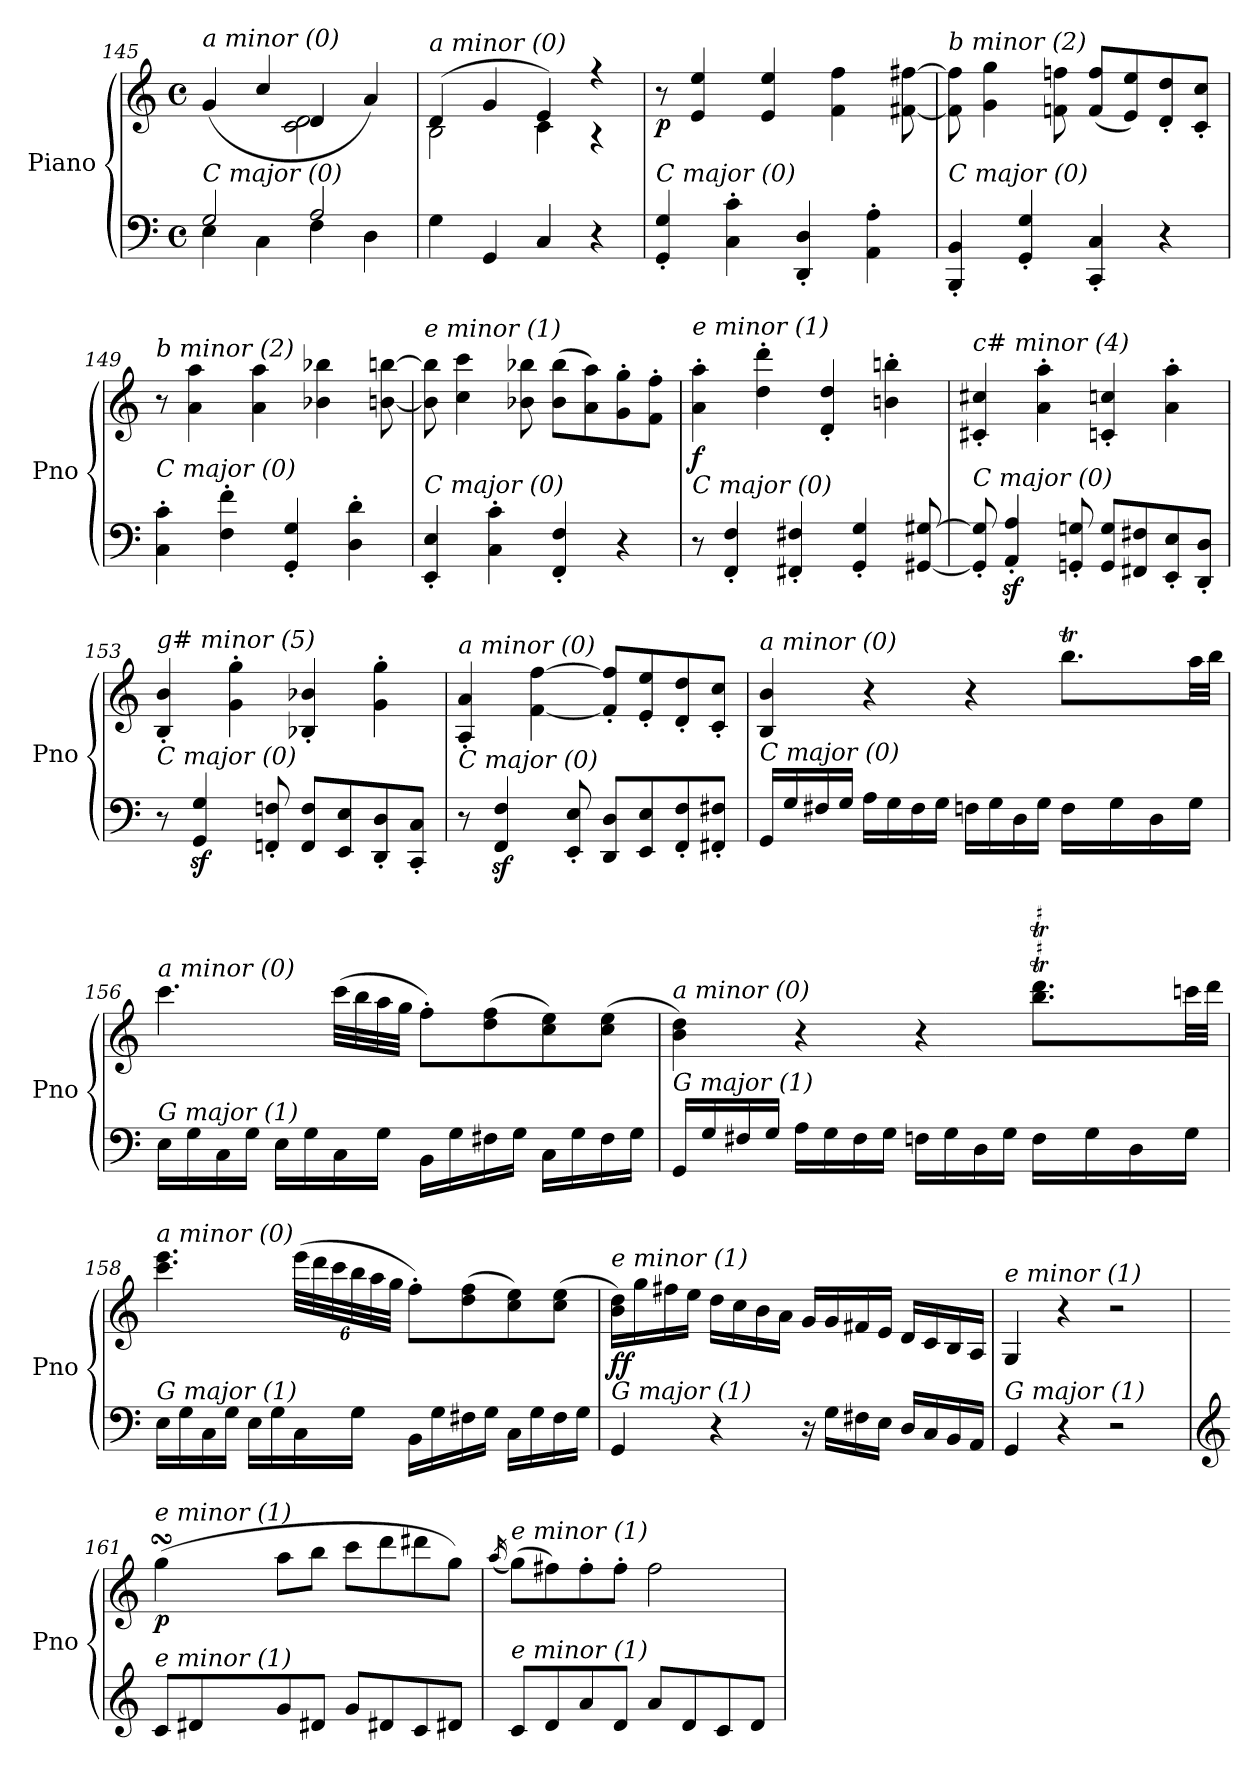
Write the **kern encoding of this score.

**kern	**kern	**dynam
*part1	*part1	*part1
*staff2	*staff1	*staff1/2
*I"Piano	*	*
*I'Pno	*	*
*clefF4	*clefG2	*
*k[]	*k[]	*
*M4/4	*M4/4	*
*met(c)	*met(c)	*
=145	=145	=145
*^	*^	*
*	*^	*	*	*
!	!	!	!LO:TX:i:t=a minor (0)	!	!
!LO:TX:i:t=C major (0)	!	!	!	!	!
2ryy	2G/	4E\	(4g/	2ryy	.
.	.	4C\	4cc/	.	.
2ryy	2A/	4F\	4d/	2c\ 2d\	.
.	.	4D\	4a/)	.	.
=146	=146	=146	=146	=146	=146
!	!	!	!LO:TX:i:t=a minor (0)	!	!
!LO:TX:i:t=C major (0)	!	!	!	!	!
*v	*v	*v	*	*	*
4G\	(4d/	2B\	.
4GG/	4g/	.	.
4C/	4e/)	4c\	.
4r	4r	4r	.
=147	=147	=147	=147
!	!LO:TX:i:t=f# minor (3)	!	!
!LO:TX:i:t=C major (0)	!	!	!
!	!	!	!LO:DY:b
*	*v	*v	*
4GG/' 4G/'	8r	p
.	4e/ 4ee/	.
4C\' 4c\'	.	.
.	4e/ 4ee/	.
4DD/' 4D/'	.	.
.	4f\ 4ff\	.
4AA\' 4A\'	.	.
.	[8f#X\ [8ff#X\	.
=148	=148	=148
!	!LO:TX:i:t=b minor (2)	!
!LO:TX:i:t=C major (0)	!	!
4BBB/' 4BB/'	8f#\] 8ff#\]	.
.	4g\ 4gg\	.
4GG/' 4G/'	.	.
.	8fn\ 8ffn\	.
4CC/' 4C/'	(8f/ 8ff/L	.
.	8e/ 8ee/)	.
4r	8d/' 8dd/'	.
.	8c/' 8cc/'J	.
!!LO:LB:g=z
=149	=149	=149
!	!LO:TX:i:t=b minor (2)	!
!LO:TX:i:t=C major (0)	!	!
4C\' 4c\'	8r	.
.	4a\ 4aa\	.
4F\' 4f\'	.	.
.	4a\ 4aa\	.
4GG/' 4G/'	.	.
.	4b-X\ 4bb-X\	.
4D\' 4d\'	.	.
.	[8bn\ [8bbn\	.
=150	=150	=150
!	!LO:TX:i:t=e minor (1)	!
!LO:TX:i:t=C major (0)	!	!
4EE/' 4E/'	8b\] 8bb\]	.
.	4cc\ 4ccc\	.
4C\' 4c\'	.	.
.	8b-X\ 8bb-X\	.
4FF/' 4F/'	(8b-\ 8bb-\L	.
.	8a\ 8aa\)	.
4r	8g\' 8gg\'	.
.	8f\' 8ff\'J	.
=151	=151	=151
!	!LO:TX:i:t=e minor (1)	!
!LO:TX:i:t=C major (0)	!	!
!	!	!LO:DY:b
8r	4a\' 4aa\'	f
4FF/' 4F/'	.	.
.	4dd\' 4ddd\'	.
4FF#X/' 4F#X/'	.	.
.	4d/' 4dd/'	.
4GG/' 4G/'	.	.
.	4bn\' 4bbn\'	.
[8GG#X/ [8G#X/	.	.
=152	=152	=152
!	!LO:TX:i:t=c# minor (4)	!
!LO:TX:i:t=C major (0)	!	!
8GG#/]' 8G#/]'	4c#X/' 4cc#X/'	.
4AA/z<' 4A/z<'	.	.
.	4a\' 4aa\'	.
8GGn/' 8Gn/'	.	.
8GG/ 8G/L	4cn/' 4ccn/'	.
8FF#X/ 8F#X/	.	.
8EE/' 8E/'	4a\' 4aa\'	.
8DD/' 8D/'J	.	.
=153	=153	=153
!	!LO:TX:i:t=g# minor (5)	!
!LO:TX:i:t=C major (0)	!	!
8r	4B/' 4b/'	.
4GG/z< 4G/z<	.	.
.	4g\' 4gg\'	.
8FFn/' 8Fn/'	.	.
8FF/ 8F/L	4B-X/' 4b-X/'	.
8EE/ 8E/	.	.
8DD/' 8D/'	4g\' 4gg\'	.
8CC/' 8C/'J	.	.
!!LO:LB:g=z
=154	=154	=154
!	!LO:TX:i:t=a minor (0)	!
!LO:TX:i:t=C major (0)	!	!
8r	4A/' 4a/'	.
4FF/z< 4F/z<	.	.
.	[4f\ [4ff\	.
8EE/' 8E/'	.	.
8DD/ 8D/L	8f/]' 8ff/]'L	.
8EE/ 8E/	8e/' 8ee/'	.
8FF/' 8F/'	8d/' 8dd/'	.
8FF#X/' 8F#X/'J	8c/' 8cc/'J	.
=155	=155	=155
*^	*^	*
!	!	!LO:TX:i:t=a minor (0)	!	!
!LO:TX:i:t=C major (0)	!	!	!	!
2.ryy	16GG/LL	4B/ 4b/	2.ryy	.
.	16G/	.	.	.
.	16F#X/	.	.	.
.	16G/JJ	.	.	.
.	16A\LL	4r	.	.
.	16G\	.	.	.
.	16F#\	.	.	.
.	16G\JJ	.	.	.
.	16Fn\LL	4r	.	.
.	16G\	.	.	.
.	16D\	.	.	.
.	16G\JJ	.	.	.
8.ryy	16F\LL	8.bbt\L	32cccyy	.
.	.	.	32bbyy	.
.	16G\	.	32cccyy	.
.	.	.	32bbyy	.
.	16D\	.	32cccyy	.
.	.	.	32bbyy	.
16ryy	16G\JJ	32aa\LL	16ryy	.
.	.	32bb\JJJ	.	.
*v	*v	*	*	*
*	*v	*v	*
!!LO:LB:g=z
=156	=156	=156
!	!LO:TX:i:t=a minor (0)	!
!LO:TX:i:t=G major (1)	!	!
16E\LL	4.ccc\	.
16G\	.	.
16C\	.	.
16G\JJ	.	.
16E\LL	.	.
16G\	.	.
16C\	(32ccc\LLL	.
.	32bb\	.
16G\JJ	32aa\	.
.	32gg\JJJ	.
16BB\LL	8ff'\L)	.
16G\	.	.
16F#X\	(8dd\ 8ff\	.
16G\JJ	.	.
16C\LL	8cc\ 8ee\)	.
16G\	.	.
16F#\	(8cc\ 8ee\J	.
16G\JJ	.	.
!!LO:PB:g=z
=157	=157	=157
*^	*^	*
!	!	!LO:TX:i:t=a minor (0)	!	!
!LO:TX:i:t=G major (1)	!	!	!	!
2.ryy	16GG/LL	4b\ 4dd\)	2.ryy	.
.	16G/	.	.	.
.	16F#X/	.	.	.
.	16G/JJ	.	.	.
.	16A\LL	4r	.	.
.	16G\	.	.	.
.	16F#\	.	.	.
.	16G\JJ	.	.	.
.	16Fn\LL	4r	.	.
.	16G\	.	.	.
.	16D\	.	.	.
.	16G\JJ	.	.	.
8.ryy	16F\LL	8.bb\T 8.ddd\TL	32eeeyy	.
.	.	.	32dddyy	.
.	16G\	.	32eeeyy	.
.	.	.	32dddyy	.
.	16D\	.	32eeeyy	.
.	.	.	32dddyy	.
16ryy	16G\JJ	32ccc\LL	16ryy	.
.	.	32ddd\JJJ	.	.
*v	*v	*	*	*
*	*v	*v	*
=158	=158	=158
!	!LO:TX:i:t=a minor (0)	!
!LO:TX:i:t=G major (1)	!	!
16E\LL	4.ccc\ 4.eee\	.
16G\	.	.
16C\	.	.
16G\JJ	.	.
16E\LL	.	.
16G\	.	.
*	*Xbrackettup	*
16C\	(48eee\LLL	.
.	48ddd\	.
.	48ccc\	.
16G\JJ	48bb\	.
.	48aa\	.
.	48gg\JJJ	.
16BB\LL	8ff'\L)	.
16G\	.	.
16F#X\	(8dd\ 8ff\	.
16G\JJ	.	.
16C\LL	8cc\ 8ee\)	.
16G\	.	.
16F#\	(8cc\ 8ee\J	.
16G\JJ	.	.
!!LO:LB:g=z
=159	=159	=159
!	!LO:TX:i:t=e minor (1)	!
!LO:TX:i:t=G major (1)	!	!
!	!	!LO:DY:b
4GG/	16b\ 16dd\LL)	ff
.	16gg\	.
.	16ff#X\	.
.	16ee\JJ	.
4r	16dd\LL	.
.	16cc\	.
.	16b\	.
.	16a\JJ	.
16r	16g/LL	.
16G\LL	16g/	.
16F#X\	16f#X/	.
16E\JJ	16e/JJ	.
16D/LL	16d/LL	.
16C/	16c/	.
16BB/	16B/	.
16AA/JJ	16A/JJ	.
=160	=160	=160
!	!LO:TX:i:t=e minor (1)	!
!LO:TX:i:t=G major (1)	!	!
4GG/	4G/	.
4r	4r	.
2r	2r	.
=161	=161	=161
*clefG2	*	*
*^	*^	*
!	!	!LO:TX:i:t=e minor (1)	!	!
!LO:TX:i:t=e minor (1)	!	!	!	!
!	!	!	!	!LO:DY:b
4ryy	8c/L	(>4ggsSSS\	8ggyy	p
*	*	*	*Xtuplet	*
.	8d#Xi/	.	48.aayy	.
.	.	.	48.ggyy	.
.	.	.	48.ff#Xyy	.
.	.	.	48.ggyy	.
2.ryy	8g/	8aa\L	2.ryy	.
.	8d#Xi/J	8bb\J	.	.
.	8g/L	8ccc\L	.	.
.	8d#Xi/	8ddd\	.	.
.	8c/	8ddd#Xi\	.	.
.	8d#Xi/J	8gg\J)	.	.
*v	*v	*	*	*
*	*v	*v	*
=162	=162	=162
.	(16qaa/	.
!	!LO:TX:i:t=e minor (1)	!
!LO:TX:i:t=e minor (1)	!	!
8c/L	(8gg\L)	.
8d/	8ff#X\)	.
8a/	8ff#'\	.
8d/J	8ff#'\J	.
8a/L	2ff#\	.
8d/	.	.
8c/	.	.
8d/J	.	.
=	=	=
*-	*-	*-
